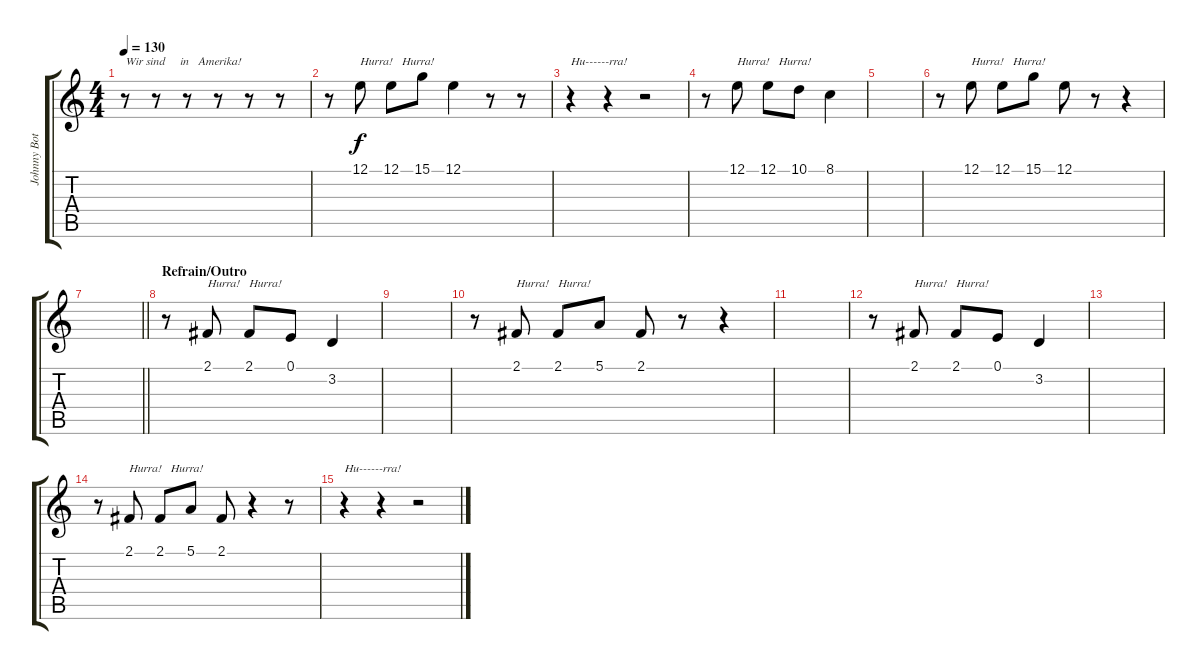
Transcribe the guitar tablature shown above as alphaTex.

\track ("Johnny Bottrop + Zip Schlitzer" "Johnny Bot") {instrument tenorsax}
\staff {score tabs}
\tuning (E4 B3 G3 D3 A2 E2) {hide}
\ts (4 4)
\tempo 130
\clef g2
\ks c
r.8{txt "Wir sind     in   Amerika!" dy f} r.8 r.8 r.8 r.8 r.8 |
r.8 12.1.8{txt "Hurra!   Hurra!"} 12.1.8 15.1.8 12.1.4 r.8 r.8 |
r.4{txt "Hu------rra!"} r.4 r.2 |
r.8 12.1.8{txt "Hurra!   Hurra!"} 12.1.8 10.1.8 8.1.4 |
|
r.8 12.1.8{txt "Hurra!   Hurra!"} 12.1.8 15.1.8 12.1.8 r.8 r.4 |
\barLineRight lightlight
|
\section ("" "Refrain/Outro")
r.8 2.1.8{txt "Hurra!   Hurra!"} 2.1.8 0.1.8 3.2.4 |
|
r.8 2.1.8{txt "Hurra!   Hurra!"} 2.1.8 5.1.8 2.1.8 r.8 r.4 |
|
r.8 2.1.8{txt "Hurra!   Hurra!"} 2.1.8 0.1.8 3.2.4 |
|
r.8 2.1.8{txt "Hurra!   Hurra!"} 2.1.8 5.1.8 2.1.8 r.4 r.8 |
r.4{txt "Hu------rra!"} r.4 r.2
